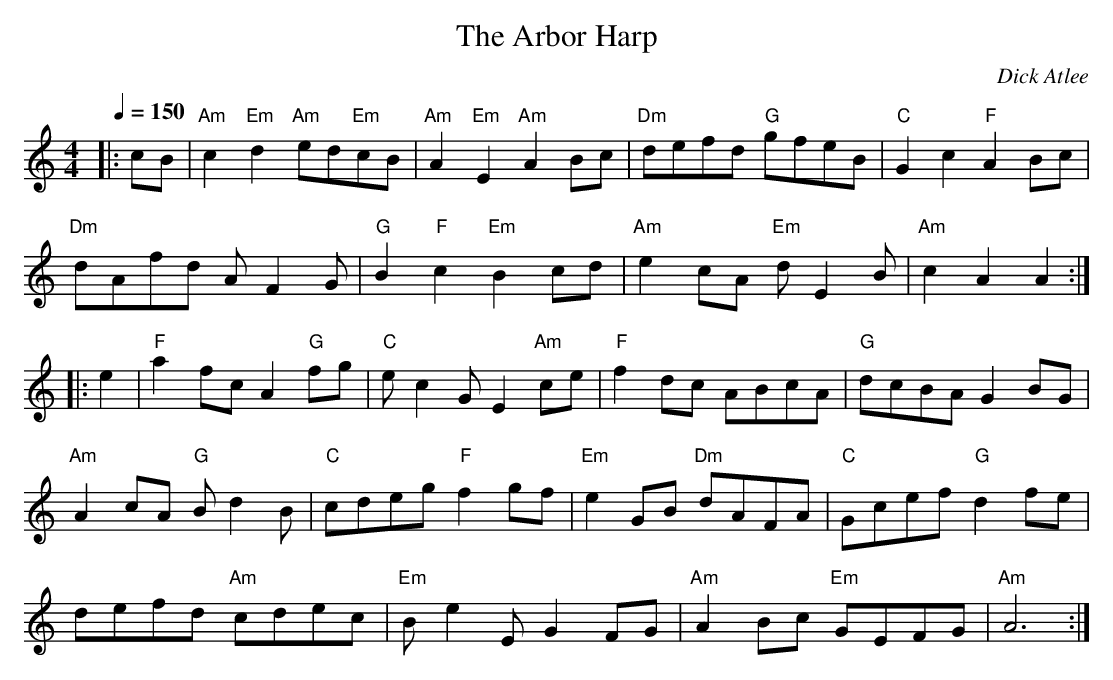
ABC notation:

X:1
T:The Arbor Harp
M:4/4
Q:1/4=150
C:Dick Atlee
K:Am
|: cB | "Am" c2 "Em" d2 "Am" ed"Em"cB | "Am" A2 "Em" E2 "Am" A2 Bc |
"Dm" defd "G" gfeB | "C" G2 c2 "F" A2 Bc | !
"Dm" dAfd A F2 G | "G" B2 "F" c2 "Em" B2 cd |
"Am" e2 cA "Em" d E2 B | "Am" c2 A2 A2 :| !
|: e2 | "F" a2 fc A2 "G" fg | "C" e c2 G E2 "Am" ce |
"F" f2 dc ABcA | "G" dcBA G2 BG | !
"Am" A2 cA "G" B d2 B | "C" cdeg "F" f2 gf |
"Em" e2 GB "Dm" dAFA | "C" Gcef "G" d2 fe | !
defd "Am" cdec | "Em" B e2 E G2 FG | "Am" A2 Bc "Em" GEFG | "Am" A6 :|
